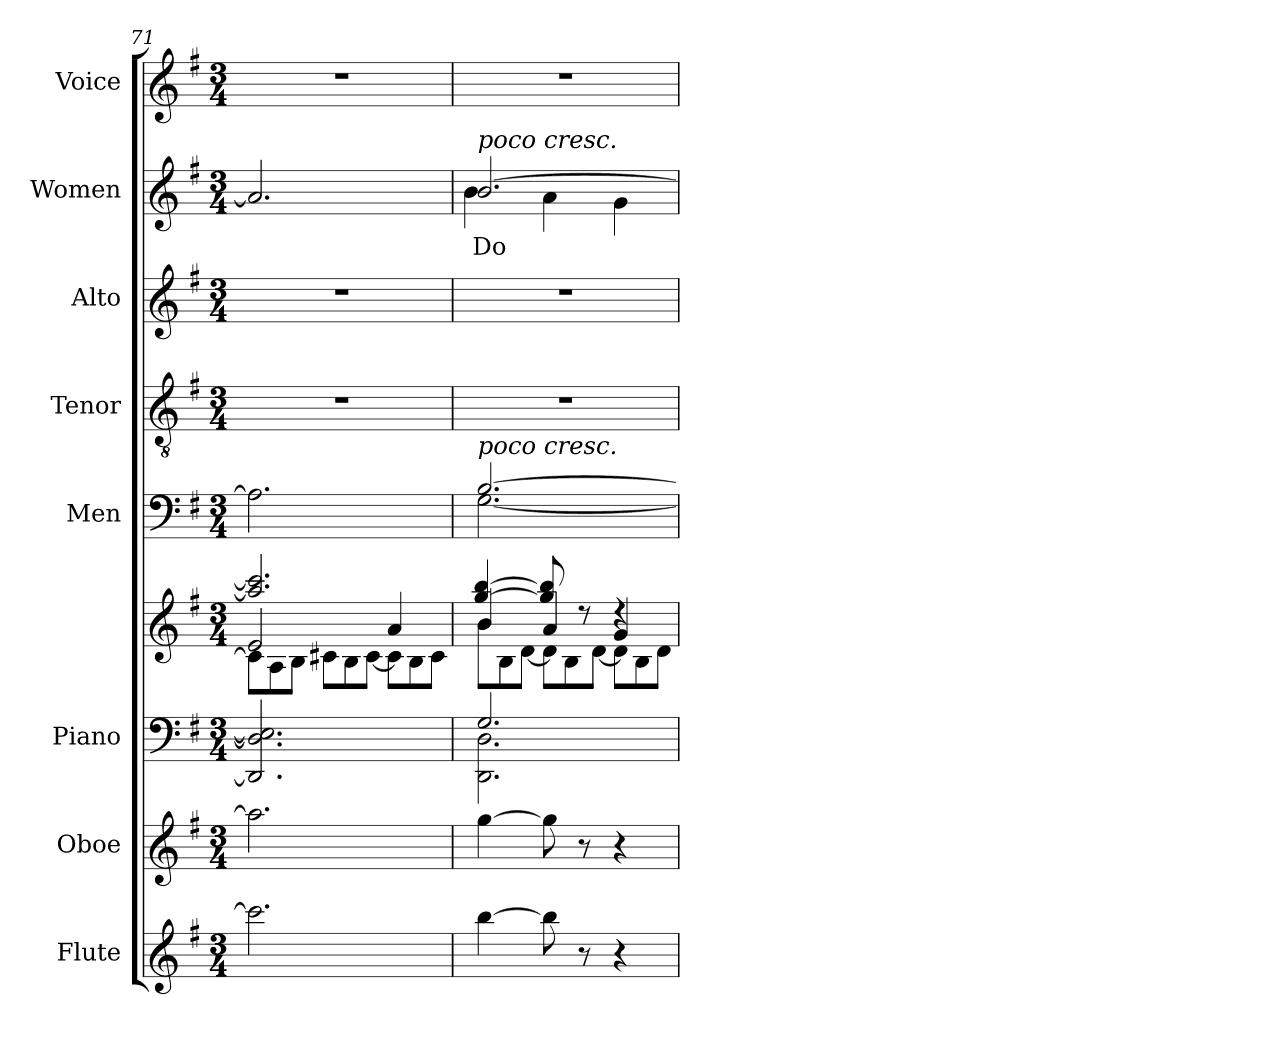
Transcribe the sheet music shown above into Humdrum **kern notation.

**kern	**kern	**kern	**kern	**kern	**kern	**kern	**kern	**text	**kern
*part8	*part7	*part6	*part6	*part5	*part4	*part3	*part2	*part2	*part1
*staff9	*staff8	*staff7	*staff6	*staff5	*staff4	*staff3	*staff2	*staff2	*staff1
*I"Flute	*I"Oboe	*I"Piano	*	*I"Men	*I"Tenor	*I"Alto	*I"Women	*	*I"Voice
*I'Fl	*I'Ob	*I'Pno.	*	*I'M.	*I'T.	*I'A.	*I'W.	*	*I'Vo.
*clefG2	*clefG2	*clefF4	*clefG2	*clefF4	*clefGv2	*clefG2	*clefG2	*	*clefG2
*k[f#]	*k[f#]	*k[f#]	*k[f#]	*k[f#]	*k[f#]	*k[f#]	*k[f#]	*	*k[f#]
*M3/4	*M3/4	*M3/4	*M3/4	*M3/4	*M3/4	*M3/4	*M3/4	*	*M3/4
=71	=71	=71	=71	=71	=71	=71	=71	=71	=71
*	*	*	*^	*	*	*	*	*	*
*	*	*	*	*Xtuplet	*	*	*	*	*	*
*	*	*	*	*^	*	*	*	*	*	*
2.ccc#]	2.aa]	2.DD/] 2.D/] 2.E/]	2e/	12c#\L]	2.aa/] 2.ccc#/]	2.A\]	2.r	2.r	2.a/]	.	2.r
.	.	.	.	12A\	.	.	.	.	.	.	.
.	.	.	.	12B\J	.	.	.	.	.	.	.
.	.	.	.	12c#X\L	.	.	.	.	.	.	.
.	.	.	.	12B\	.	.	.	.	.	.	.
.	.	.	.	[12c#\J	.	.	.	.	.	.	.
.	.	.	4a/	12c#\L]	.	.	.	.	.	.	.
.	.	.	.	12B\	.	.	.	.	.	.	.
.	.	.	.	12c#\J	.	.	.	.	.	.	.
=72	=72	=72	=72	=72	=72	=72	=72	=72	=72	=72	=72
*	*	*^	*	*	*	*^	*	*	*^	*	*
!	!	!	!	!	!	!	!	!	!	!	!LO:TX:a:i:t=poco cresc.	!	!	!
!	!	!	!	!	!	!	!LO:TX:a:i:t=poco cresc.	!	!	!	!	!	!	!
!	!	!	!	!	!	!	!	!	!	!	!	!	!LO:LY:b	!
[4bb	[4gg	2.DD\ 2.D\	2.G/	4b/	12b\L	[4gg/ [4bb/	[2.B/	[2.G\	2.r	2.r	[2.b/	4b\	Do-	2.r
.	.	.	.	.	12B\	.	.	.	.	.	.	.	.	.
.	.	.	.	.	[12d\J	.	.	.	.	.	.	.	.	.
8bb]	8gg]	.	.	4a/	12d\L]	8gg/] 8bb/]	.	.	.	.	.	4a\	.	.
.	.	.	.	.	12B\	.	.	.	.	.	.	.	.	.
8r	8r	.	.	.	.	8rdd	.	.	.	.	.	.	.	.
.	.	.	.	.	[12d\J	.	.	.	.	.	.	.	.	.
4r	4r	.	.	4g/	12d\L]	4rdd	.	.	.	.	.	4g\	.	.
.	.	.	.	.	12B\	.	.	.	.	.	.	.	.	.
.	.	.	.	.	12d\J	.	.	.	.	.	.	.	.	.
*	*	*v	*v	*	*	*	*v	*v	*	*	*v	*v	*	*
*	*	*	*v	*v	*v	*	*	*	*	*	*
=	=	=	=	=	=	=	=	=	=
*-	*-	*-	*-	*-	*-	*-	*-	*-	*-
